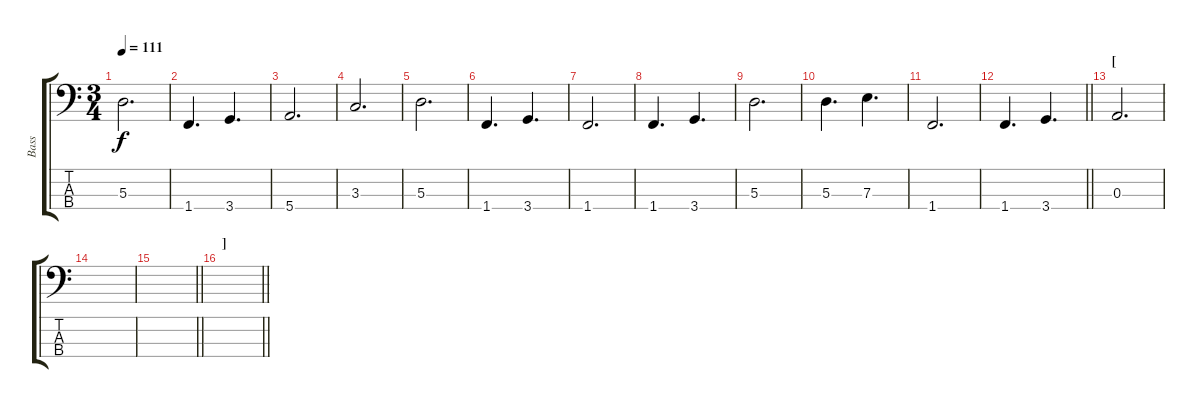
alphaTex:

\track ("Bass" "Bass") {instrument electricbassfinger}
\staff {score tabs}
\tuning (G2 D2 A1 E1) {hide}
\ts (3 4)
\tempo 111
\clef f4
\ks c
5.3.2{d dy f} |
1.4.4{d} 3.4.4{d} |
5.4.2{d} |
3.3.2{d} |
5.3.2{d} |
1.4.4{d} 3.4.4{d} |
1.4.2{d} |
1.4.4{d} 3.4.4{d} |
5.3.2{d} |
5.3.4{d} 7.3.4{d} |
1.4.2{d} |
\barLineRight lightlight
1.4.4{d} 3.4.4{d} |
\section ("" "[")
0.3.2{d} |
|
\barLineRight lightlight
|
\section ("" "]")
\barLineRight lightlight
